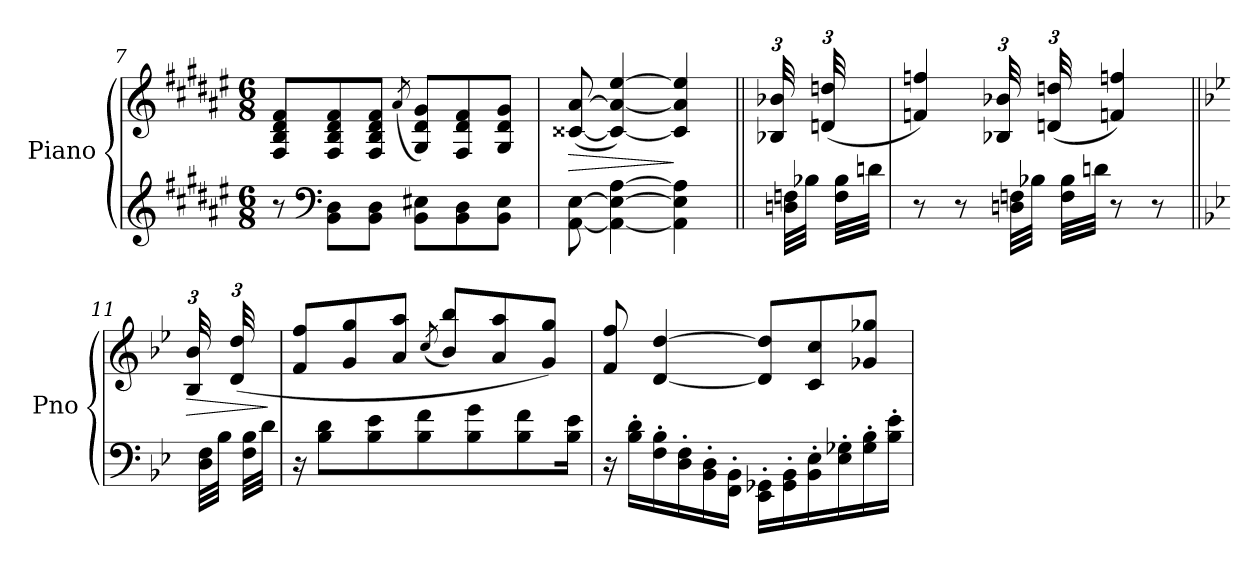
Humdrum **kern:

**kern	**kern	**dynam
*part1	*part1	*part1
*staff2	*staff1	*staff1/2
*I"Piano	*	*
*I'Pno	*	*
*clefG2	*clefG2	*
*k[f#c#g#d#a#e#]	*k[f#c#g#d#a#e#]	*
*M6/8	*M6/8	*
=7	=7	=7
8r	8F#/ 8B/ 8d#/ 8f#/L	.
*clefF4	*	*
8BB\ 8D#\L	8F#/ 8B/ 8d#/ 8f#/	.
8BB\ 8D#\J	8F#/ 8B/ 8d#/ 8f#/J	.
.	(8qa#/	.
8BB\ 8E#X\L	8G#/ 8d#/ 8g#/L)	.
8BB\ 8D#\	8F#/ 8d#/ 8f#/	.
8BB\ 8E#\J	8G#/ 8d#/ 8g#/J	.
!!LO:LB:g=z
=8	=8	=8
!	!	!LO:HP:b
[8AA#\ [8E#\	([8c##X/ [8a#/	>
4AA#\_ 4E#\_ [4A#\	4c##/_ 4a#/_ [4ee#/)	.
4AA#\] 4E#\] 4A#\]	4c##/] 4a#/] 4ee#/]	]
=9||	=9||	=9||
*Xtuplet	*Xbrackettup	*
!	!	!LO:DY:b=2
48ryy	((>48B-X/ 48b-X/	other-dynamics
48Dn\ 48Fn\LLL	24ryy	.
48B-X\JJJ)	.	.
48ryy	(48dn/ 48ddn/	.
48F\ 48B-\LLL	24ryy	.
48dn\JJJ)	.	.
=10	=10	=10
8r	4fn/ 4ffn/)	.
8r	.	.
48ryy	((>48B-X/ 48b-X/	.
48Dn\ 48Fn\LLL	24ryy	.
48B-X\JJJ)	.	.
48ryy	(48dn/ 48ddn/	.
48F\ 48B-\LLL	24ryy	.
48dn\JJJ)	.	.
8r	4fn/ 4ffn/)	.
8r	.	.
=11||	=11||	=11||
*k[b-e-]	*k[b-e-]	*
!	!	!LO:HP:b
48ryy	((48B-/ 48b-/	>
48D\ 48F\LLL	24ryy	.
48B-\JJJ)	.	.
48ryy	(48d/ 48dd/	.
48F\ 48B-\LLL	24ryy	.
48d\JJJ)	.	.
.	.	]
!!LO:LB:g=z
=12	=12	=12
!	!	!LO:DY:b
16r	8f/ 8ff/L	other-dynamics
8B-\ 8d\L	.	.
.	8g/ 8gg/	.
8B-\ 8e-\	.	.
.	8a/ 8aa/J	.
8B-\ 8f\	.	.
.	(8qcc/	.
.	8b-/ 8bb-/L)	.
8B-\ 8g\	.	.
.	8a/ 8aa/	.
8B-\ 8f\	.	.
.	8g/ 8gg/J)	.
16B-\ 16e-\Jk	.	.
=13	=13	=13
!	!	!LO:DY:a
16r	8f/ 8ff/	other-dynamics
16B-\' 16d\'LL	.	.
16F\' 16B-\'	[4d/ [4dd/	.
16D\' 16F\'	.	.
16BB-\' 16D\'	.	.
16FF\' 16BB-\'JJ	.	.
16EE-\' 16GG-X\'LL	8d/] 8dd/]L	.
16GG-\' 16BB-\'	.	.
16BB-\' 16E-\'	8c/ 8cc/	.
16E-\' 16G-X\'	.	.
16G-\' 16B-\'	8g-X/ 8gg-X/J	.
16B-\' 16e-\'JJ	.	.
=	=	=
*-	*-	*-
